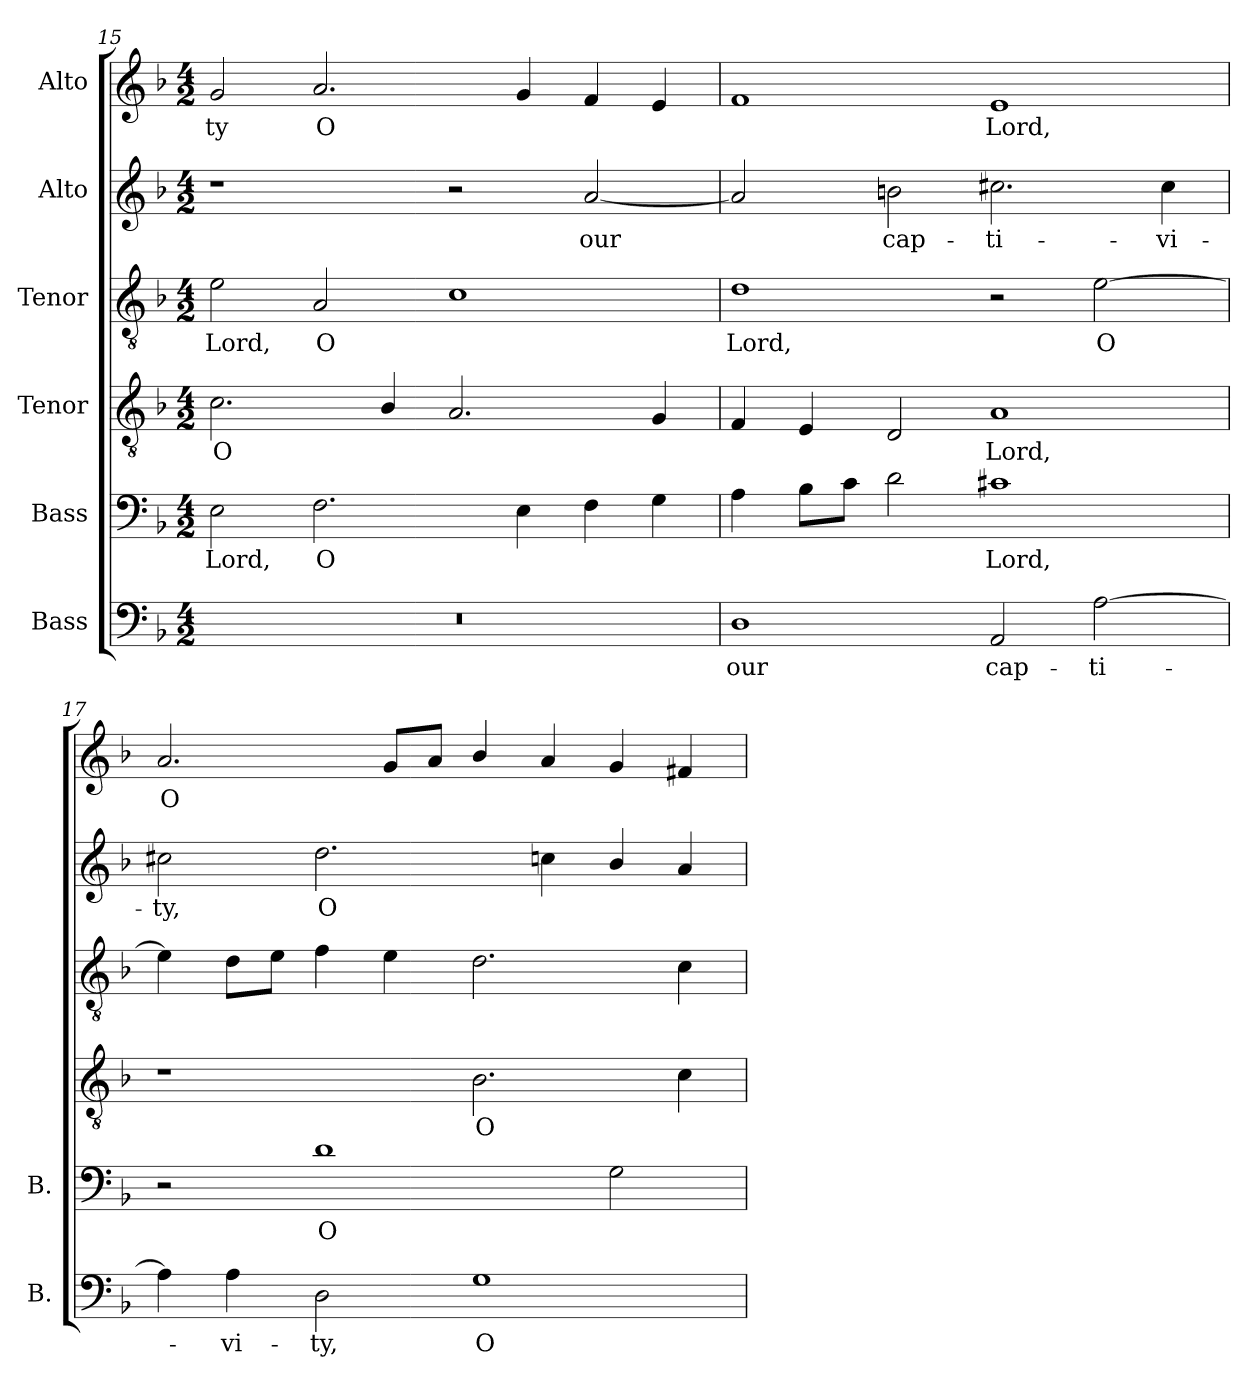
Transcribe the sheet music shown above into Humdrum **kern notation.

**kern	**text	**kern	**text	**kern	**text	**kern	**text	**kern	**text	**kern	**text
*part6	*part6	*part5	*part5	*part4	*part4	*part3	*part3	*part2	*part2	*part1	*part1
*staff6	*staff6	*staff5	*staff5	*staff4	*staff4	*staff3	*staff3	*staff2	*staff2	*staff1	*staff1
*I"Bass	*	*I"Bass	*	*I"Tenor	*	*I"Tenor	*	*I"Alto	*	*I"Alto	*
*I'B.	*	*I'B.	*	*	*	*	*	*	*	*	*
*clefF4	*	*clefF4	*	*clefGv2	*	*clefGv2	*	*clefG2	*	*clefG2	*
*	*	*	*	*ITrd7c12	*	*ITrd7c12	*	*	*	*	*
*k[b-]	*	*k[b-]	*	*k[b-]	*	*k[b-]	*	*k[b-]	*	*k[b-]	*
*F:	*	*F:	*	*F:	*	*F:	*	*F:	*	*F:	*
*M4/2	*	*M4/2	*	*M4/2	*	*M4/2	*	*M4/2	*	*M4/2	*
=15	=15	=15	=15	=15	=15	=15	=15	=15	=15	=15	=15
!LO:N:vis=1	!	!	!	!	!	!	!	!	!	!	!
!	!	!	!LO:LY:b:color=#000000	!	!	!	!	!	!	!	!
!	!	!	!	!	!LO:LY:b:color=#000000	!	!	!	!	!	!
!	!	!	!	!	!	!	!LO:LY:b:color=#000000	!	!	!	!
!	!	!	!	!	!	!	!	!	!	!	!LO:LY:b:color=#000000
0r	.	2Ei\	Lord,	2.Ci\	O	2Ei\	Lord,	1r	.	2gi/	-ty
!	!	!	!LO:LY:b:color=#000000	!	!	!	!	!	!	!	!
!	!	!	!	!	!	!	!LO:LY:b:color=#000000	!	!	!	!
!	!	!	!	!	!	!	!	!	!	!	!LO:LY:b:color=#000000
.	.	2.Fi\	O	.	.	2AAi/	O	.	.	2.ai/	O
.	.	.	.	4BB-i/	.	.	.	.	.	.	.
.	.	.	.	2.AAi/	.	1Ci	.	2r	.	.	.
.	.	4Ei\	.	.	.	.	.	.	.	4gi/	.
!	!	!	!	!	!	!	!	!	!LO:LY:b:color=#000000	!	!
.	.	4Fi\	.	.	.	.	.	[2ai/	our	4fi/	.
.	.	4Gi\	.	4GGi/	.	.	.	.	.	4ei/	.
=16	=16	=16	=16	=16	=16	=16	=16	=16	=16	=16	=16
!	!LO:LY:b:color=#000000	!	!	!	!	!	!	!	!	!	!
!	!	!	!	!	!	!	!LO:LY:b:color=#000000	!	!	!	!
1Di	our	4Ai\	.	4FFi/	.	1Di	Lord,	2ai/]	.	1fi	.
.	.	8B-i\L	.	4EEi/	.	.	.	.	.	.	.
.	.	8ci\J	.	.	.	.	.	.	.	.	.
!	!	!	!	!	!	!	!	!	!LO:LY:b:color=#000000	!	!
.	.	2di\	.	2DDi/	.	.	.	2bni\	cap-	.	.
!	!LO:LY:b:color=#000000	!	!	!	!	!	!	!	!	!	!
!	!	!	!LO:LY:b:color=#000000	!	!	!	!	!	!	!	!
!	!	!	!	!	!LO:LY:b:color=#000000	!	!	!	!	!	!
!	!	!	!	!	!	!	!	!	!LO:LY:b:color=#000000	!	!
!	!	!	!	!	!	!	!	!	!	!	!LO:LY:b:color=#000000
2AAi/	cap-	1c#Xi	Lord,	1AAi	Lord,	2r	.	2.cc#Xi\	-ti-	1ei	Lord,
!	!LO:LY:b:color=#000000	!	!	!	!	!	!	!	!	!	!
!	!	!	!	!	!	!	!LO:LY:b:color=#000000	!	!	!	!
[2Ai\	-ti-	.	.	.	.	[2Ei\	O	.	.	.	.
!	!	!	!	!	!	!	!	!	!LO:LY:b:color=#000000	!	!
.	.	.	.	.	.	.	.	4cc#i\	-vi-	.	.
!!LO:PB:g=z
=17	=17	=17	=17	=17	=17	=17	=17	=17	=17	=17	=17
!	!	!	!	!	!	!	!	!	!LO:LY:b:color=#000000	!	!
!	!	!	!	!	!	!	!	!	!	!	!LO:LY:b:color=#000000
4Ai\]	.	2r	.	1r	.	4Ei\]	.	2cc#Xi\	-ty,	2.ai/	O
!	!LO:LY:b:color=#000000	!	!	!	!	!	!	!	!	!	!
4Ai\	-vi-	.	.	.	.	8Di\L	.	.	.	.	.
.	.	.	.	.	.	8Ei\J	.	.	.	.	.
!	!LO:LY:b:color=#000000	!	!	!	!	!	!	!	!	!	!
!	!	!	!LO:LY:b:color=#000000	!	!	!	!	!	!	!	!
!	!	!	!	!	!	!	!	!	!LO:LY:b:color=#000000	!	!
2Di\	-ty,	1di	O	.	.	4Fi\	.	2.ddi\	O	.	.
.	.	.	.	.	.	4Ei\	.	.	.	8gi/L	.
.	.	.	.	.	.	.	.	.	.	8ai/J	.
!	!LO:LY:b:color=#000000	!	!	!	!	!	!	!	!	!	!
!	!	!	!	!	!LO:LY:b:color=#000000	!	!	!	!	!	!
1Gi	O	.	.	2.BB-i\	O	2.Di\	.	.	.	4b-i/	.
.	.	.	.	.	.	.	.	4ccni\	.	4ai/	.
.	.	2Gi\	.	.	.	.	.	4b-i/	.	4gi/	.
.	.	.	.	4Ci\	.	4Ci\	.	4ai/	.	4f#Xi/	.
=	=	=	=	=	=	=	=	=	=	=	=
*-	*-	*-	*-	*-	*-	*-	*-	*-	*-	*-	*-
